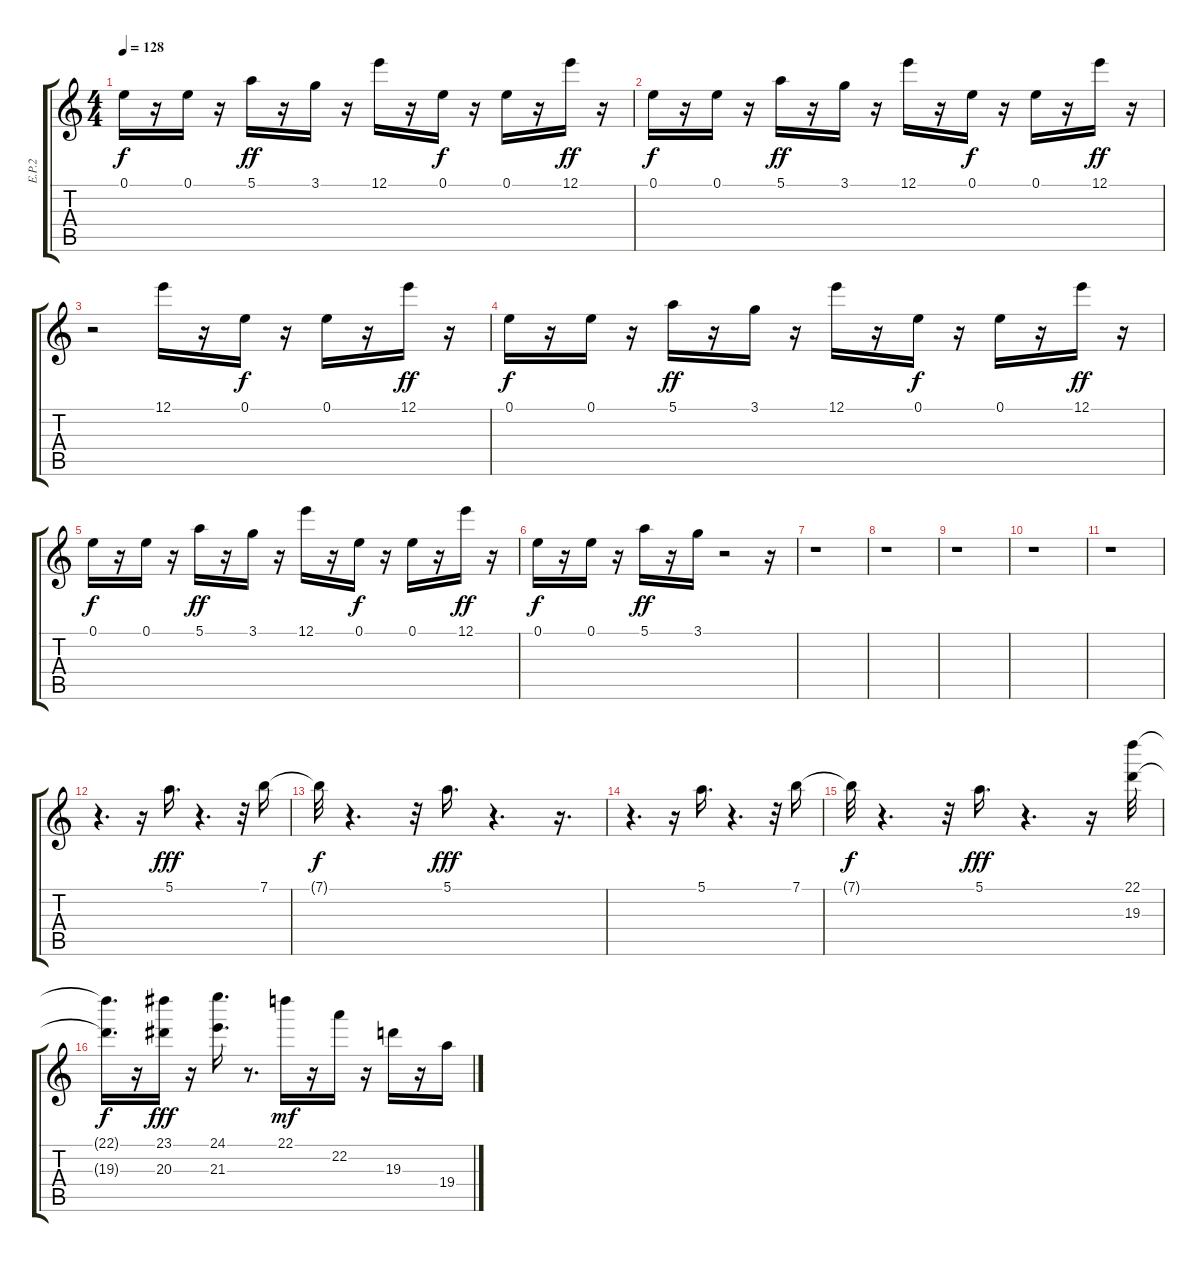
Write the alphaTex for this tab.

\track ("E.P.2                               " "E.P.2     ") {instrument synthbass1}
\staff {score tabs}
\tuning (E4 B3 G3 D3 A2 E2) {hide}
\ts (4 4)
\tempo 128
\clef g2
\ks c
0.1.16{dy f} r.16 0.1.16 r.16 5.1.16{dy ff} r.16 3.1.16 r.16 12.1.16 r.16 0.1.16{dy f} r.16 0.1.16 r.16 12.1.16{dy ff} r.16 |
0.1.16{dy f} r.16 0.1.16 r.16 5.1.16{dy ff} r.16 3.1.16 r.16 12.1.16 r.16 0.1.16{dy f} r.16 0.1.16 r.16 12.1.16{dy ff} r.16 |
r.2 12.1.16 r.16 0.1.16{dy f} r.16 0.1.16 r.16 12.1.16{dy ff} r.16 |
0.1.16{dy f} r.16 0.1.16 r.16 5.1.16{dy ff} r.16 3.1.16 r.16 12.1.16 r.16 0.1.16{dy f} r.16 0.1.16 r.16 12.1.16{dy ff} r.16 |
0.1.16{dy f} r.16 0.1.16 r.16 5.1.16{dy ff} r.16 3.1.16 r.16 12.1.16 r.16 0.1.16{dy f} r.16 0.1.16 r.16 12.1.16{dy ff} r.16 |
0.1.16{dy f} r.16 0.1.16 r.16 5.1.16{dy ff} r.16 3.1.16 r.2 r.16 |
r.1 |
r.1 |
r.1 |
r.1 |
r.1 |
r.4{d} r.16 5.1.16{d dy fff volume 8 balance 3 instrument synthbrass1} r.4{d} r.32 7.1.16 |
7.1{t}.32{dy f} r.4{d} r.32 5.1.16{d dy fff} r.4{d} r.16{d} |
r.4{d} r.16 5.1.16{d} r.4{d} r.32 7.1.16 |
7.1{t}.32{dy f} r.4{d} r.32 5.1.16{d dy fff} r.4{d} r.16 (22.1 19.3).32{volume 7 balance 0 instrument brasssection} |
(22.1{t} 19.3{t}).16{d dy f} r.16 (23.1 20.3).16{dy fff} r.16 (24.1 21.3).16{d} r.8{d} 22.1.16{dy mf volume 10 balance 16 instrument electricpiano1} r.16 22.2.16{balance 9} r.16 19.3.16{balance 6} r.16 19.4.16{balance 0}
